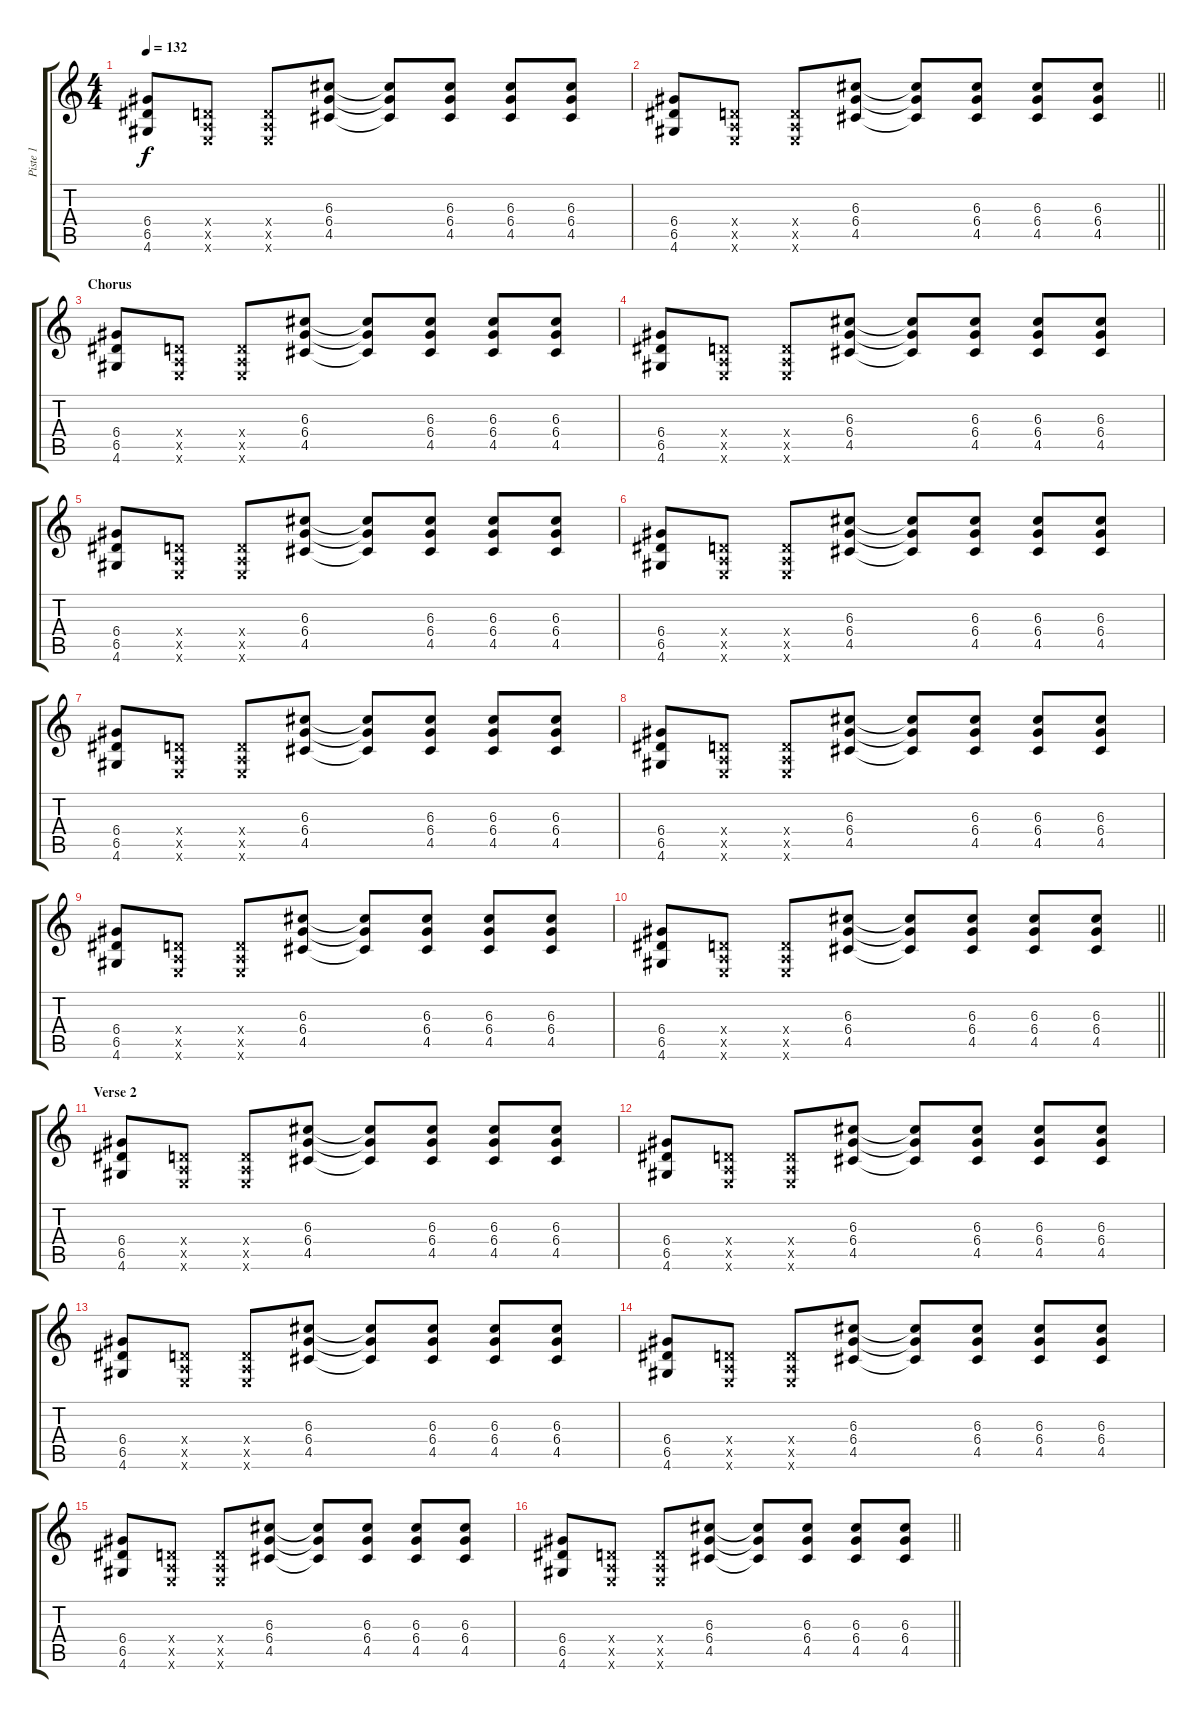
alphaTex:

\track ("Piste 1" "Piste 1") {instrument overdrivenguitar}
\staff {score tabs}
\tuning (E4 B3 G3 D3 A2 E2) {hide}
\ts (4 4)
\tempo 132
\clef g2
\ks c
(6.4 6.5 4.6).8{dy f} (0.4{x} 0.5{x} 0.6{x}).8 (0.4{x} 0.5{x} 0.6{x}).8 (6.3 6.4 4.5).8 (6.3{t} 6.4{t} 4.5{t}).8 (6.3 6.4 4.5).8 (6.3 6.4 4.5).8 (6.3 6.4 4.5).8 |
\barLineRight lightlight
(6.4 6.5 4.6).8 (0.4{x} 0.5{x} 0.6{x}).8 (0.4{x} 0.5{x} 0.6{x}).8 (6.3 6.4 4.5).8 (6.3{t} 6.4{t} 4.5{t}).8 (6.3 6.4 4.5).8 (6.3 6.4 4.5).8 (6.3 6.4 4.5).8 |
\section ("" "Chorus")
(6.4 6.5 4.6).8 (0.4{x} 0.5{x} 0.6{x}).8 (0.4{x} 0.5{x} 0.6{x}).8 (6.3 6.4 4.5).8 (6.3{t} 6.4{t} 4.5{t}).8 (6.3 6.4 4.5).8 (6.3 6.4 4.5).8 (6.3 6.4 4.5).8 |
(6.4 6.5 4.6).8 (0.4{x} 0.5{x} 0.6{x}).8 (0.4{x} 0.5{x} 0.6{x}).8 (6.3 6.4 4.5).8 (6.3{t} 6.4{t} 4.5{t}).8 (6.3 6.4 4.5).8 (6.3 6.4 4.5).8 (6.3 6.4 4.5).8 |
(6.4 6.5 4.6).8 (0.4{x} 0.5{x} 0.6{x}).8 (0.4{x} 0.5{x} 0.6{x}).8 (6.3 6.4 4.5).8 (6.3{t} 6.4{t} 4.5{t}).8 (6.3 6.4 4.5).8 (6.3 6.4 4.5).8 (6.3 6.4 4.5).8 |
(6.4 6.5 4.6).8 (0.4{x} 0.5{x} 0.6{x}).8 (0.4{x} 0.5{x} 0.6{x}).8 (6.3 6.4 4.5).8 (6.3{t} 6.4{t} 4.5{t}).8 (6.3 6.4 4.5).8 (6.3 6.4 4.5).8 (6.3 6.4 4.5).8 |
(6.4 6.5 4.6).8 (0.4{x} 0.5{x} 0.6{x}).8 (0.4{x} 0.5{x} 0.6{x}).8 (6.3 6.4 4.5).8 (6.3{t} 6.4{t} 4.5{t}).8 (6.3 6.4 4.5).8 (6.3 6.4 4.5).8 (6.3 6.4 4.5).8 |
(6.4 6.5 4.6).8 (0.4{x} 0.5{x} 0.6{x}).8 (0.4{x} 0.5{x} 0.6{x}).8 (6.3 6.4 4.5).8 (6.3{t} 6.4{t} 4.5{t}).8 (6.3 6.4 4.5).8 (6.3 6.4 4.5).8 (6.3 6.4 4.5).8 |
(6.4 6.5 4.6).8 (0.4{x} 0.5{x} 0.6{x}).8 (0.4{x} 0.5{x} 0.6{x}).8 (6.3 6.4 4.5).8 (6.3{t} 6.4{t} 4.5{t}).8 (6.3 6.4 4.5).8 (6.3 6.4 4.5).8 (6.3 6.4 4.5).8 |
\barLineRight lightlight
(6.4 6.5 4.6).8 (0.4{x} 0.5{x} 0.6{x}).8 (0.4{x} 0.5{x} 0.6{x}).8 (6.3 6.4 4.5).8 (6.3{t} 6.4{t} 4.5{t}).8 (6.3 6.4 4.5).8 (6.3 6.4 4.5).8 (6.3 6.4 4.5).8 |
\section ("" "Verse 2")
(6.4 6.5 4.6).8 (0.4{x} 0.5{x} 0.6{x}).8 (0.4{x} 0.5{x} 0.6{x}).8 (6.3 6.4 4.5).8 (6.3{t} 6.4{t} 4.5{t}).8 (6.3 6.4 4.5).8 (6.3 6.4 4.5).8 (6.3 6.4 4.5).8 |
(6.4 6.5 4.6).8 (0.4{x} 0.5{x} 0.6{x}).8 (0.4{x} 0.5{x} 0.6{x}).8 (6.3 6.4 4.5).8 (6.3{t} 6.4{t} 4.5{t}).8 (6.3 6.4 4.5).8 (6.3 6.4 4.5).8 (6.3 6.4 4.5).8 |
(6.4 6.5 4.6).8 (0.4{x} 0.5{x} 0.6{x}).8 (0.4{x} 0.5{x} 0.6{x}).8 (6.3 6.4 4.5).8 (6.3{t} 6.4{t} 4.5{t}).8 (6.3 6.4 4.5).8 (6.3 6.4 4.5).8 (6.3 6.4 4.5).8 |
(6.4 6.5 4.6).8 (0.4{x} 0.5{x} 0.6{x}).8 (0.4{x} 0.5{x} 0.6{x}).8 (6.3 6.4 4.5).8 (6.3{t} 6.4{t} 4.5{t}).8 (6.3 6.4 4.5).8 (6.3 6.4 4.5).8 (6.3 6.4 4.5).8 |
(6.4 6.5 4.6).8 (0.4{x} 0.5{x} 0.6{x}).8 (0.4{x} 0.5{x} 0.6{x}).8 (6.3 6.4 4.5).8 (6.3{t} 6.4{t} 4.5{t}).8 (6.3 6.4 4.5).8 (6.3 6.4 4.5).8 (6.3 6.4 4.5).8 |
\barLineRight lightlight
(6.4 6.5 4.6).8 (0.4{x} 0.5{x} 0.6{x}).8 (0.4{x} 0.5{x} 0.6{x}).8 (6.3 6.4 4.5).8 (6.3{t} 6.4{t} 4.5{t}).8 (6.3 6.4 4.5).8 (6.3 6.4 4.5).8 (6.3 6.4 4.5).8
